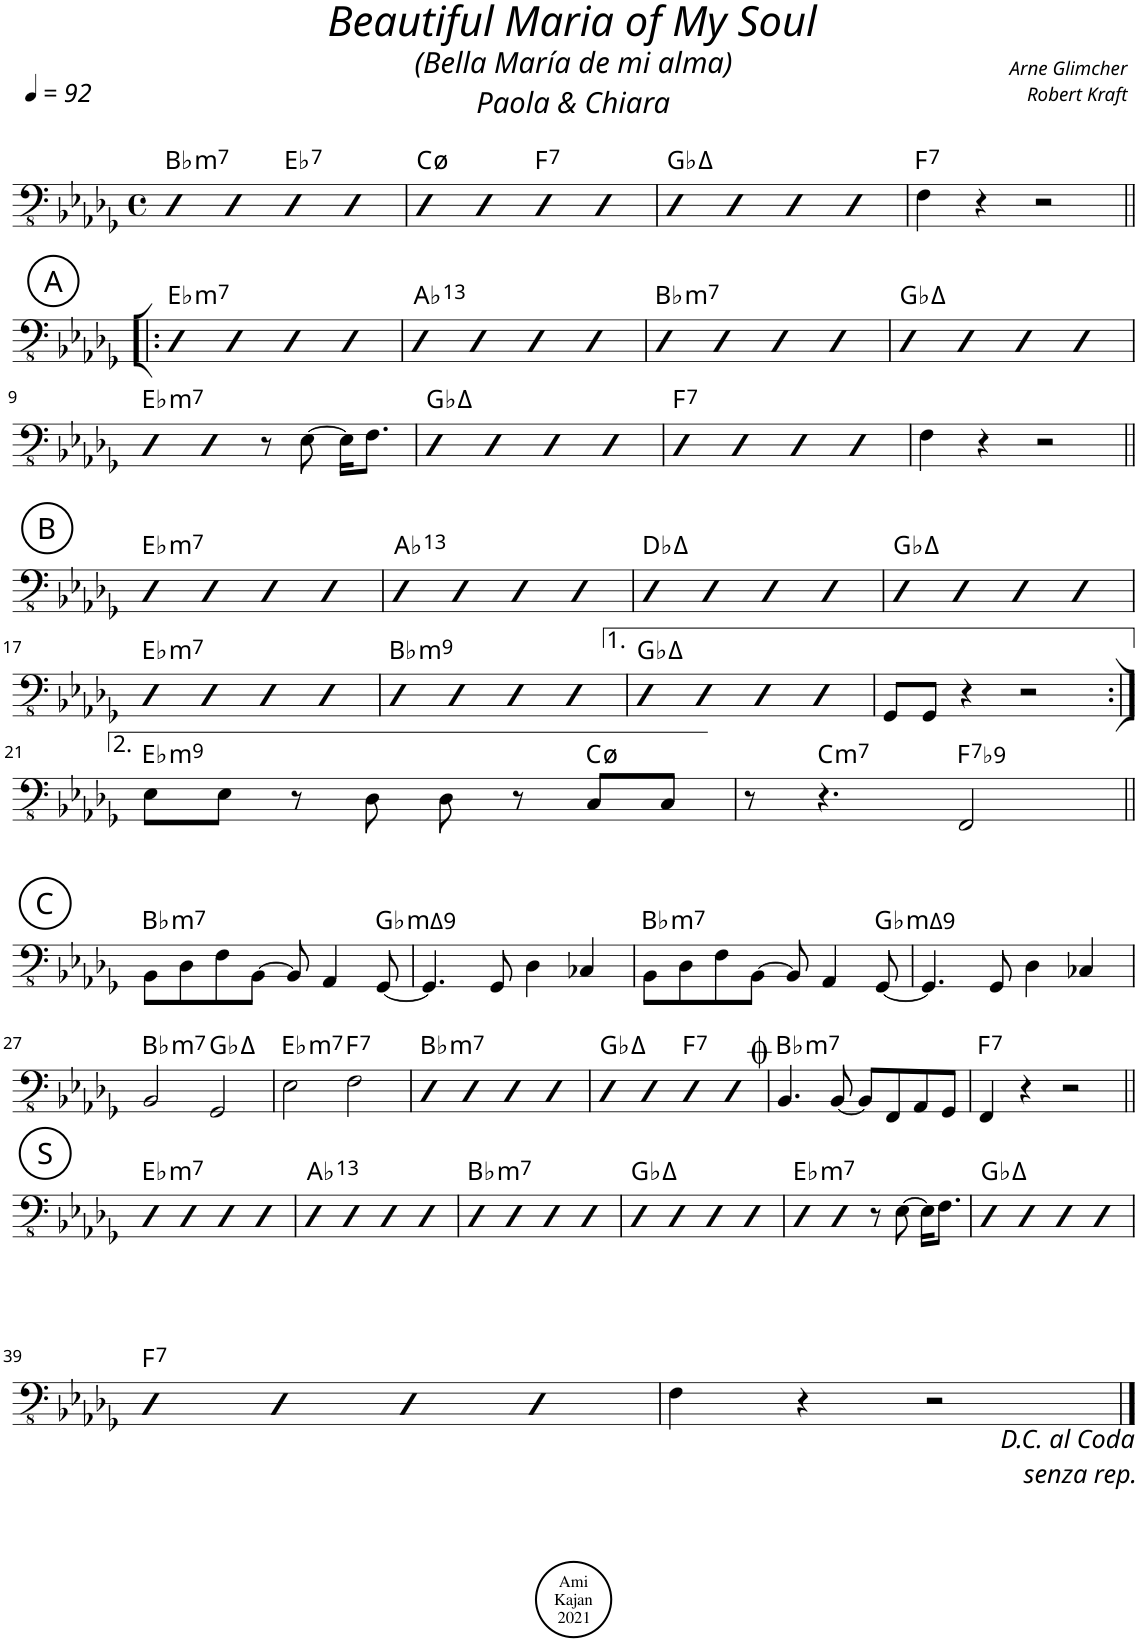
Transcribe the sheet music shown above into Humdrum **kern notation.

**kern	**harte
*part1	*part1
*staff1	*
*I"Acoustic Bass	*
*I'Bass	*
*clefFv4	*
*k[b-e-a-d-g-]	*
*M4/4	*
*met(c)	*
*MM92	*
=1	=1
!	!LO:H:kt=m7
4DD-	Bb:min7
4DD-	.
!	!LO:H:kt=7
4DD-	Eb:7
4DD-	.
=2	=2
4DD-	C:hdim7
4DD-	.
!	!LO:H:kt=7
4DD-	F:7
4DD-	.
=3	=3
4DD-	Gb:maj
4DD-	.
4DD-	.
4DD-	.
=4	=4
!	!LO:H:kt=7
4FF\	F:7
4r	.
2r	.
!!LO:LB:g=z
!!LO:REH:place=s1:a:cj:enc=circle:fs=14:t=A
=5!|:	=5!|:
!	!LO:H:kt=m7
4DD-	Eb:min7
4DD-	.
4DD-	.
4DD-	.
=6	=6
!	!LO:H:kt=13
4DD-	Ab:9(11,13)
4DD-	.
4DD-	.
4DD-	.
=7	=7
!	!LO:H:kt=m7
4DD-	Bb:min7
4DD-	.
4DD-	.
4DD-	.
=8	=8
4DD-	Gb:maj
4DD-	.
4DD-	.
4DD-	.
!!LO:LB:g=z
=9	=9
!	!LO:H:kt=m7
4DD-	Eb:min7
4DD-	.
8r	.
[8EE-\	.
16EE-\KL]	.
8.FF\J	.
=10	=10
4DD-	Gb:maj
4DD-	.
4DD-	.
4DD-	.
=11	=11
!	!LO:H:kt=7
4DD-	F:7
4DD-	.
4DD-	.
4DD-	.
=12	=12
4FF\	.
4r	.
2r	.
!!LO:LB:g=z
!!LO:REH:place=s1:a:cj:enc=circle:fs=14:t=B
=13||	=13||
!	!LO:H:kt=m7
4DD-	Eb:min7
4DD-	.
4DD-	.
4DD-	.
=14	=14
!	!LO:H:kt=13
4DD-	Ab:9(11,13)
4DD-	.
4DD-	.
4DD-	.
=15	=15
4DD-	Db:maj
4DD-	.
4DD-	.
4DD-	.
=16	=16
4DD-	Gb:maj
4DD-	.
4DD-	.
4DD-	.
!!LO:LB:g=z
=17	=17
!	!LO:H:kt=m7
4DD-	Eb:min7
4DD-	.
4DD-	.
4DD-	.
=18	=18
!	!LO:H:kt=m9
4DD-	Bb:min9
4DD-	.
4DD-	.
4DD-	.
=19	=19
4DD-	Gb:maj
4DD-	.
4DD-	.
4DD-	.
=20	=20
8GGG-/L	.
8GGG-/J	.
4r	.
2r	.
!!LO:LB:g=z
=21:|!	=21:|!
!	!LO:H:kt=m9
8EE-\L	Eb:min9
8EE-\J	.
8r	.
8DD-\	.
8DD-\	.
8r	.
8CC/L	C:hdim7
8CC/J	.
=22	=22
8r	.
!	!LO:H:kt=m7
4.r	C:min7
!	!LO:H:kt=7
2FFF/	F:7(b9)
!!LO:LB:g=z
!!LO:REH:place=s1:a:cj:enc=circle:fs=14:t=C
=23||	=23||
!	!LO:H:kt=m7
8BBB-\L	Bb:min7
8DD-\	.
8FF\	.
[8BBB-\J	.
8BBB-/]	.
4AAA-/	.
!	!LO:H:kt=mt7
[8GGG-/	Gb:minmaj7(9)
=24	=24
4.GGG-/]	.
8GGG-/	.
4DD-\	.
4CC-X/	.
=25	=25
!	!LO:H:kt=m7
8BBB-\L	Bb:min7
8DD-\	.
8FF\	.
[8BBB-\J	.
8BBB-/]	.
4AAA-/	.
!	!LO:H:kt=mt7
[8GGG-/	Gb:minmaj7(9)
=26	=26
4.GGG-/]	.
8GGG-/	.
4DD-\	.
4CC-X/	.
!!LO:LB:g=z
=27	=27
!	!LO:H:kt=m7
2BBB-/	Bb:min7
2GGG-/	Gb:maj
=28	=28
!	!LO:H:kt=m7
2EE-\	Eb:min7
!	!LO:H:kt=7
2FF\	F:7
=29	=29
!	!LO:H:kt=m7
4DD-	Bb:min7
4DD-	.
4DD-	.
4DD-	.
=30	=30
4DD-	Gb:maj
4DD-	.
!	!LO:H:kt=7
4DD-	F:7
4DD-	.
!LO:TX:b:t=<i/><font size="28"/><font face="ScoreText"/>	!
=31	=31
!	!LO:H:kt=m7
4.BBB-/	Bb:min7
[8BBB-/	.
8BBB-/L]	.
8FFF/	.
8AAA-/	.
8GGG-/J	.
=32	=32
!	!LO:H:kt=7
4FFF/	F:7
4r	.
2r	.
!!LO:LB:g=z
!!LO:REH:place=s1:a:cj:enc=circle:fs=14:t=S
=33||	=33||
!	!LO:H:kt=m7
4DD-	Eb:min7
4DD-	.
4DD-	.
4DD-	.
=34	=34
!	!LO:H:kt=13
4DD-	Ab:9(11,13)
4DD-	.
4DD-	.
4DD-	.
=35	=35
!	!LO:H:kt=m7
4DD-	Bb:min7
4DD-	.
4DD-	.
4DD-	.
=36	=36
4DD-	Gb:maj
4DD-	.
4DD-	.
4DD-	.
=37	=37
!	!LO:H:kt=m7
4DD-	Eb:min7
4DD-	.
8r	.
[8EE-\	.
16EE-\KL]	.
8.FF\J	.
=38	=38
4DD-	Gb:maj
4DD-	.
4DD-	.
4DD-	.
!!LO:LB:g=z
=39	=39
!	!LO:H:kt=7
4DD-	F:7
4DD-	.
4DD-	.
4DD-	.
=40	=40
4FF\	.
4r	.
2r	.
!LO:TX:b:t=D.C. al Coda\nsenza rep.	!
==	==
*-	*-
